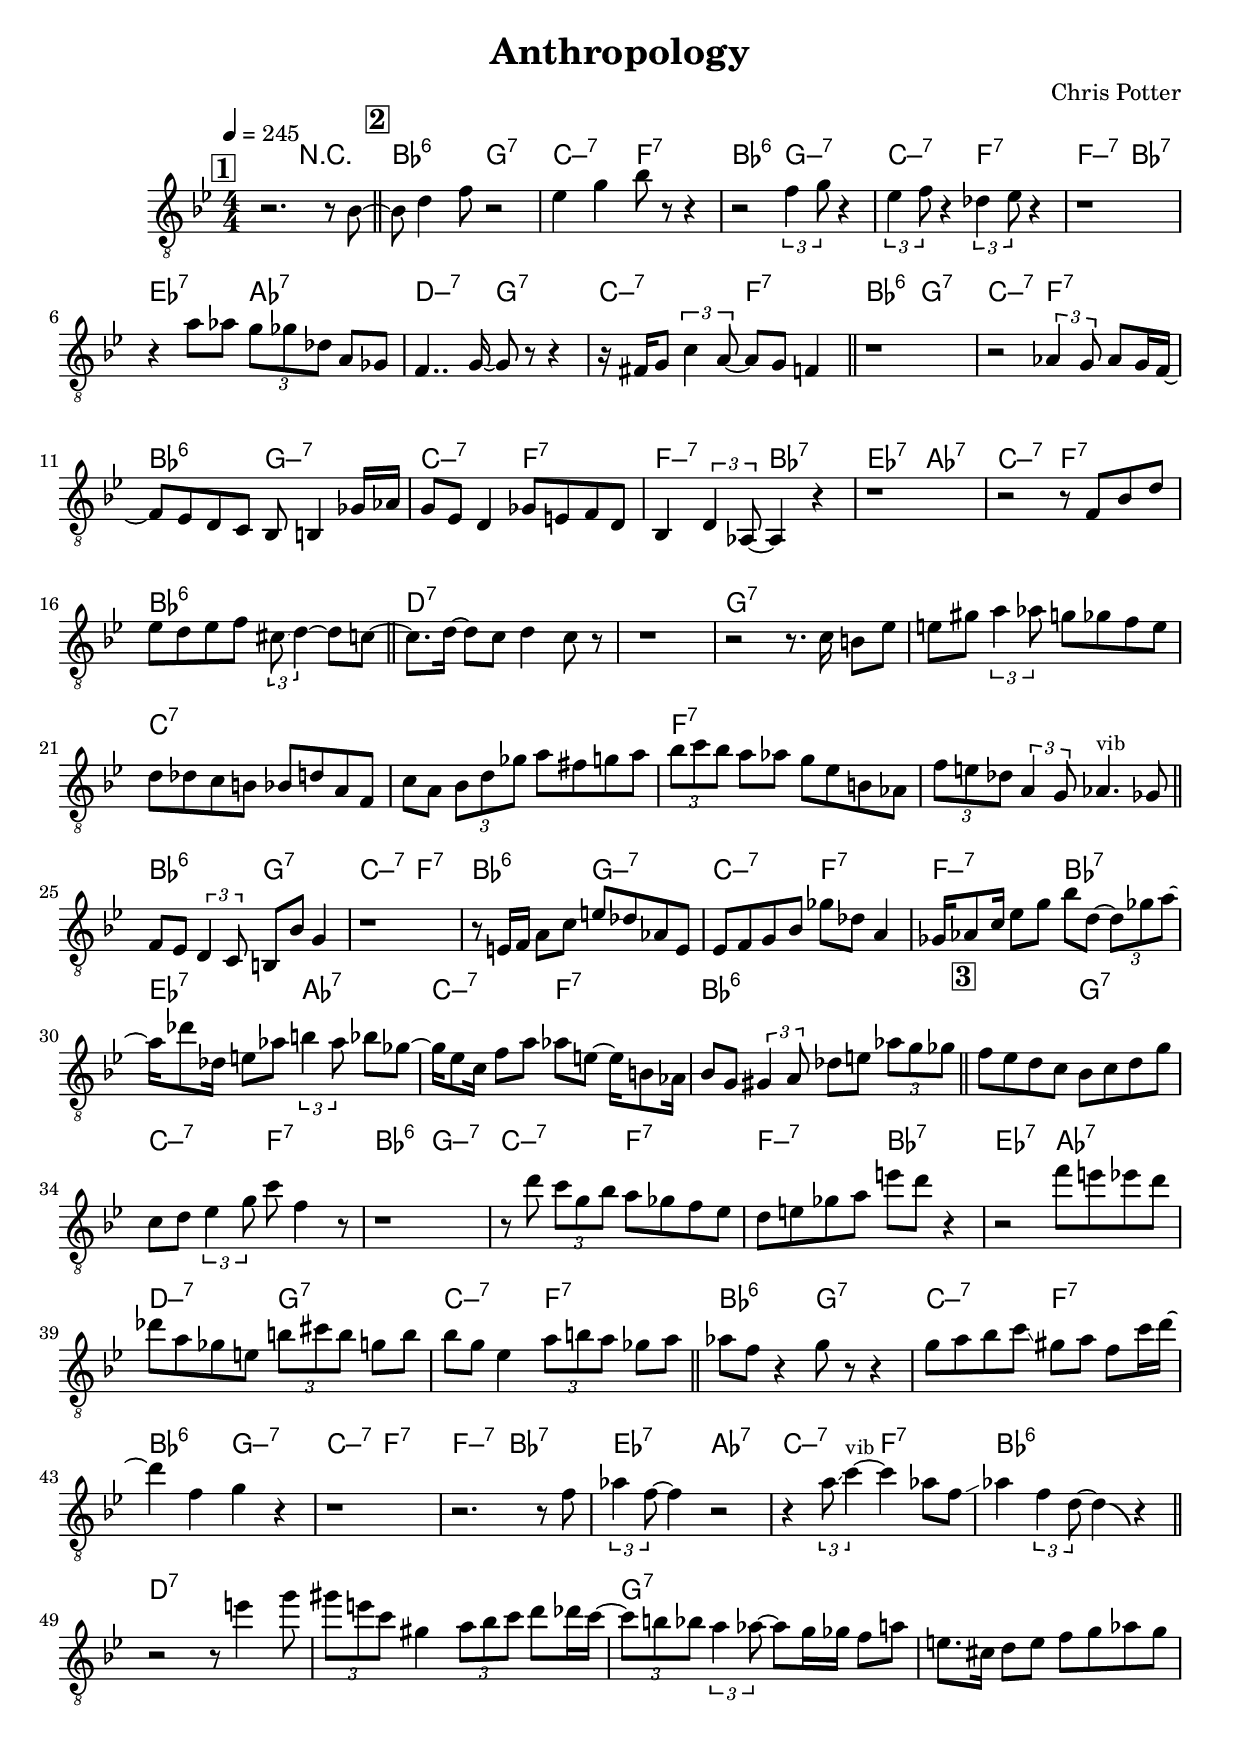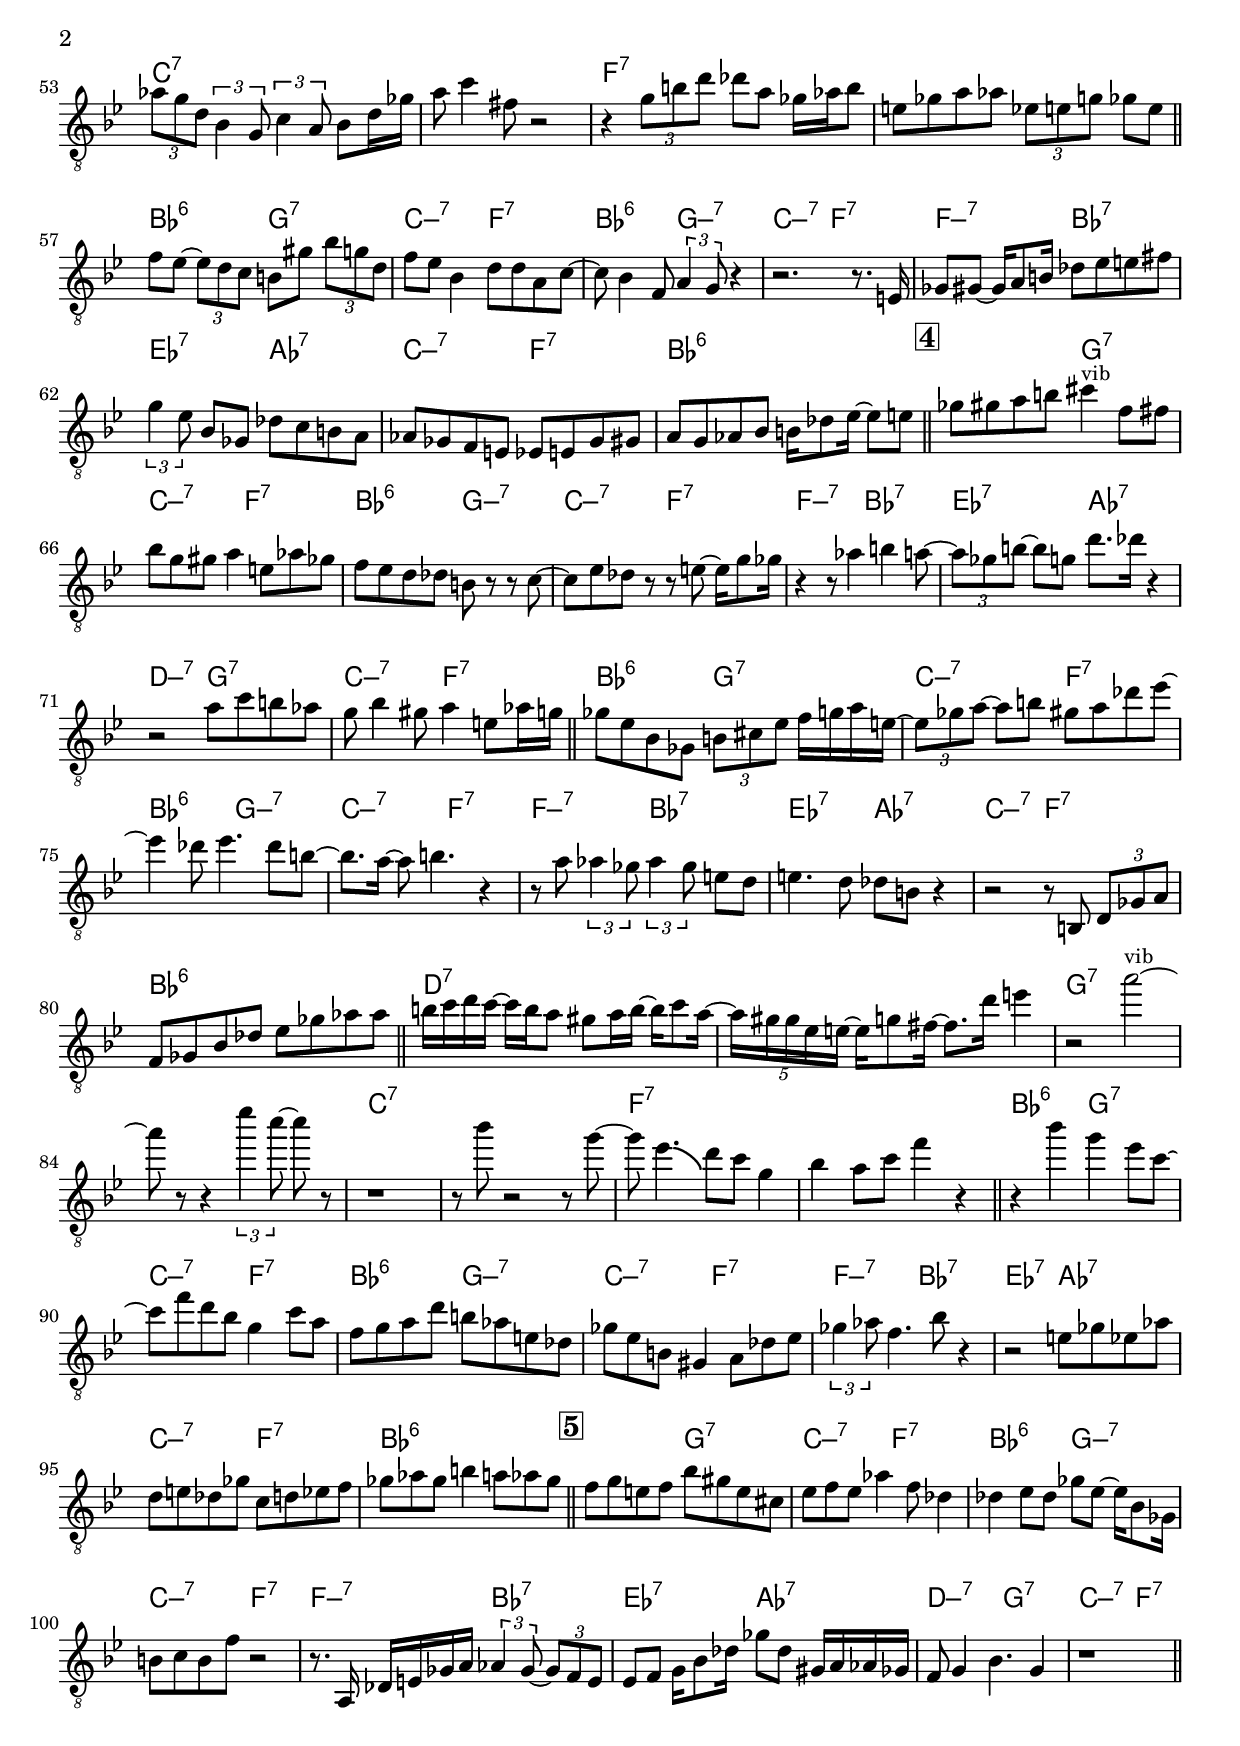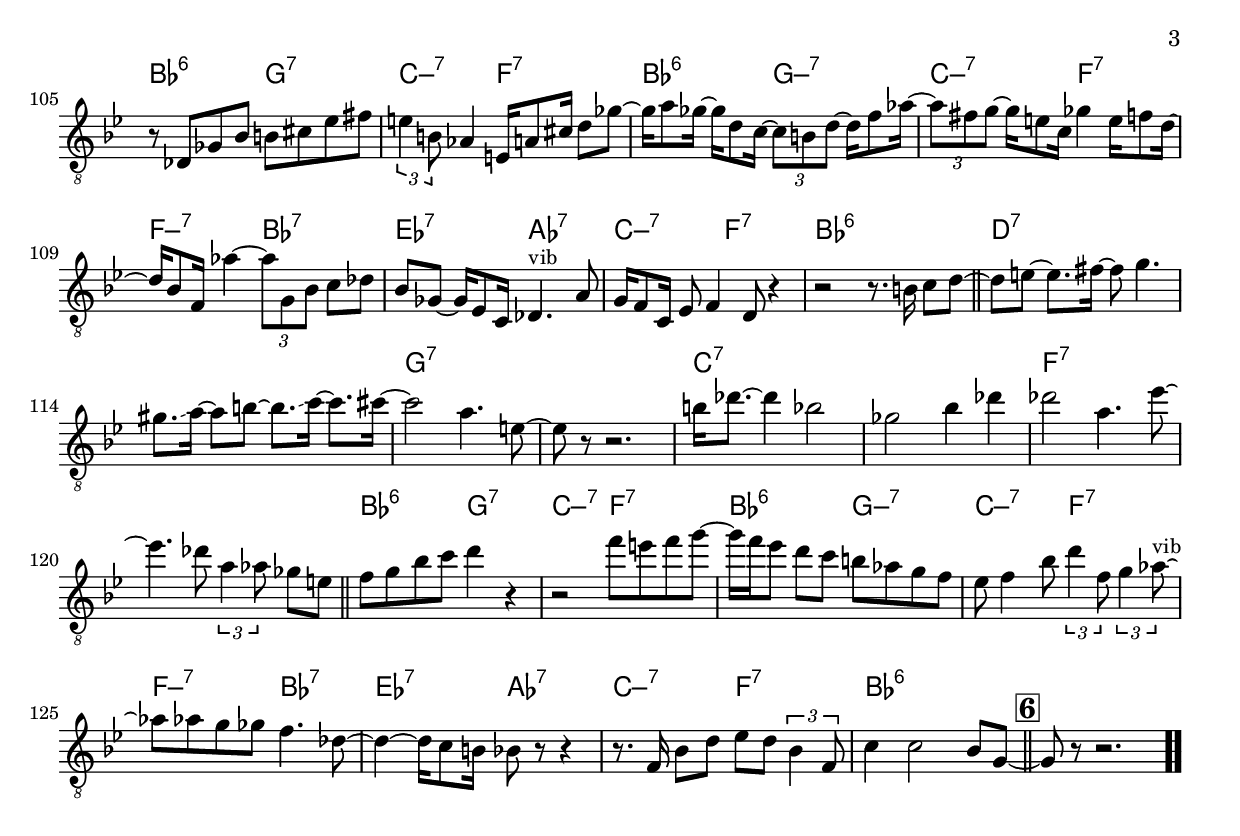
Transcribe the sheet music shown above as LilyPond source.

\version "2.13.2"

#(ly:set-option 'point-and-click #f)

\header {
  title = "Anthropology"
  composer = "Chris Potter"
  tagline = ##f
}
global =
{
    \override Staff.TimeSignature #'style = #'()
    \time 4/4
    \clef "treble_8"
    \key bes \major
    \override Rest #'direction = #'0
    \override MultiMeasureRest #'staff-position = #0
}
\score
{
<<
    \transpose c' c'

    \new ChordNames { \chords {
      \set majorSevenSymbol = \markup { "maj7" }
      \set minorChordModifier = \markup { \char ##x2013 }
      | s2 r2 
      | bes2:6 g2:7 | c2:min7 f2:7 | bes2:6 g2:min7 | c2:min7 f2:7 | f2:min7 bes2:7 | es2:7 aes2:7 | d2:min7 g2:7 | c2:min7 f2:7 
      | bes2:6 g2:7 | c2:min7 f2:7 | bes2:6 g2:min7 | c2:min7 f2:7 | f2:min7 bes2:7 | es2:7 aes2:7 | c2:min7 f2:7 | bes1:6 
      | d1:7 | s1 | g1:7 | s1 | c1:7 | s1 | f1:7 | s1 
      | bes2:6 g2:7 | c2:min7 f2:7 | bes2:6 g2:min7 | c2:min7 f2:7 | f2:min7 bes2:7 | es2:7 aes2:7 | c2:min7 f2:7 | bes1:6 
      | s2 g2:7 | c2:min7 f2:7 | bes2:6 g2:min7 | c2:min7 f2:7 | f2:min7 bes2:7 | es2:7 aes2:7 | d2:min7 g2:7 | c2:min7 f2:7 
      | bes2:6 g2:7 | c2:min7 f2:7 | bes2:6 g2:min7 | c2:min7 f2:7 | f2:min7 bes2:7 | es2:7 aes2:7 | c2:min7 f2:7 | bes1:6 
      | d1:7 | s1 | g1:7 | s1 | c1:7 | s1 | f1:7 | s1 
      | bes2:6 g2:7 | c2:min7 f2:7 | bes2:6 g2:min7 | c2:min7 f2:7 | f2:min7 bes2:7 | es2:7 aes2:7 | c2:min7 f2:7 | bes1:6 
      | s2 g2:7 | c2:min7 f2:7 | bes2:6 g2:min7 | c2:min7 f2:7 | f2:min7 bes2:7 | es2:7 aes2:7 | d2:min7 g2:7 | c2:min7 f2:7 
      | bes2:6 g2:7 | c2:min7 f2:7 | bes2:6 g2:min7 | c2:min7 f2:7 | f2:min7 bes2:7 | es2:7 aes2:7 | c2:min7 f2:7 | bes1:6 
      | d1:7 | s1 | g1:7 | s1 | c1:7 | s1 | f1:7 | s1 
      | bes2:6 g2:7 | c2:min7 f2:7 | bes2:6 g2:min7 | c2:min7 f2:7 | f2:min7 bes2:7 | es2:7 aes2:7 | c2:min7 f2:7 | bes1:6 
      | s2 g2:7 | c2:min7 f2:7 | bes2:6 g2:min7 | c2:min7 f2:7 | f2:min7 bes2:7 | es2:7 aes2:7 | d2:min7 g2:7 | c2:min7 f2:7 
      | bes2:6 g2:7 | c2:min7 f2:7 | bes2:6 g2:min7 | c2:min7 f2:7 | f2:min7 bes2:7 | es2:7 aes2:7 | c2:min7 f2:7 | bes1:6 
      | d1:7 | s1 | g1:7 | s1 | c1:7 | s1 | f1:7 | s1 
      | bes2:6 g2:7 | c2:min7 f2:7 | bes2:6 g2:min7 | c2:min7 f2:7 | f2:min7 bes2:7 | es2:7 aes2:7 | c2:min7 f2:7 | bes1:6 
      | s1|
      }
      }

    \new Staff
    <<
    \transpose c' c'

    {
      \global
  		%\override Score.MetronomeMark #'transparent = ##t
  		%\override Score.MetronomeMark #'stencil = ##f
  		
  		\override HorizontalBracket #'direction = #UP
  		\override HorizontalBracket #'bracket-flare = #'(0 . 0)
  		
  		\override TextSpanner #'dash-fraction = #1.0
  		\override TextSpanner #'bound-details #'left #'text = \markup{ \concat{\draw-line #'(0 . -1.0) \draw-line #'(1.0 . 0) }}
  		\override TextSpanner #'bound-details #'right #'text = \markup{ \concat{ \draw-line #'(1.0 . 0) \draw-line #'(0 . -1.0) }}
          \set Score.markFormatter = #format-mark-box-numbers


      \tempo 4 = 245
      \set Score.currentBarNumber = #0
     
      \bar "||" \mark \default r2. r8 bes8~ 
      \bar "||" \mark \default bes8 d'4 f'8 r2 
      | es'4 g'4 bes'8 r8 r4 
      | r2 \tuplet 3/2 {f'4 g'8} r4 
      | \tuplet 3/2 {es'4 f'8} r4 \tuplet 3/2 {des'4 es'8} r4 
      | r1 
      | r4 a'8 aes'8 \tuplet 3/2 {g'8 ges'8 des'8} a8 ges8 
      | f4.. g16~ g8 r8 r4 
      | r16 fis16\glissando  g8 \tuplet 3/2 {c'4 a8~} a8 g8 f4 
      \bar "||" r1 
      | r2 \tuplet 3/2 {aes4 g8} aes8 g16 f16~ 
      | f8 es8 d8 c8 bes,8 b,4 ges16 aes16 
      | g8 es8 d4 ges8 e8 f8 d8 
      | bes,4 \tuplet 3/2 {d4 aes,8~} aes,4 r4 
      | r1 
      | r2 r8 f8 bes8 d'8 
      | es'8 d'8 es'8 f'8 \tuplet 3/2 {cis'8\glissando  d'4~} d'8 c'8~ 
      \bar "||" c'8. d'16~ d'8 c'8 d'4 c'8 r8 
      | r1 
      | r2 r8. c'16 b8 es'8 
      | e'8 gis'8 \tuplet 3/2 {a'4 aes'8} g'8 ges'8 f'8 e'8 
      | d'8 des'8 c'8 b8 bes8 d'8 a8 f8 
      | c'8 a8 \tuplet 3/2 {bes8 d'8 ges'8} a'8 fis'8 g'8 a'8 
      | \tuplet 3/2 {bes'8 c''8 bes'8} a'8 aes'8 g'8 es'8 b8 aes8 
      | \tuplet 3/2 {f'8 e'8 des'8} \tuplet 3/2 {a4 g8} aes4.^\markup{\left-align \small vib} ges8 
      \bar "||" f8 es8 \tuplet 3/2 {d4 c8} b,8 bes8 g4 
      | r1 
      | r8 e16 f16 a8 c'8 e'8 des'8 aes8 e8 
      | es8 f8 g8 bes8 ges'8 des'8 a4 
      | ges16 aes8 c'16 es'8 g'8 bes'8 d'8~ \tuplet 3/2 {d'8 ges'8 a'8~} 
      | a'16 des''8 des'16 e'8 aes'8 \tuplet 3/2 {b'4 aes'8} bes'8 ges'8~ 
      | ges'16 es'8 c'16 f'8 a'8 aes'8 e'8~ e'16 b8 aes16 
      | bes8 g8 \tuplet 3/2 {gis4 a8} des'8 e'8 \tuplet 3/2 {aes'8 g'8 ges'8} 
      \bar "||" \mark \default f'8 es'8 d'8 c'8 bes8 c'8 d'8 g'8 
      | c'8 d'8 \tuplet 3/2 {es'4 g'8} c''8 f'4 r8 
      | r1 
      | r8 d''8 \tuplet 3/2 {c''8 g'8 bes'8} a'8 ges'8 f'8 es'8 
      | d'8 e'8 ges'8 a'8 e''8 d''8 r4 
      | r2 f''8 e''8 es''8 d''8 
      | des''8 a'8 ges'8 e'8 \tuplet 3/2 {b'8 cis''8 b'8} g'8 b'8 
      | bes'8 g'8 es'4 \tuplet 3/2 {a'8 b'8 a'8} ges'8 a'8 
      \bar "||" aes'8 f'8 r4 g'8 r8 r4 
      | g'8 a'8 bes'8 c''8\glissando  gis'8 a'8 f'8 c''16 d''16~ 
      | d''4 f'4 g'4 r4 
      | r1 
      | r2. r8 f'8 
      | \tuplet 3/2 {aes'4 f'8~} f'4 r2 
      | r4 \tuplet 3/2 {a'8\glissando  c''4~^\markup{\left-align \small vib}} c''4 aes'8 f'8\glissando  
      | aes'4 \tuplet 3/2 {f'4 d'8~} d'4\bendAfter #-4  r4 
      \bar "||" r2 r8 e''4 g''8 
      | \tuplet 3/2 {gis''8 e''8 c''8} gis'4 \tuplet 3/2 {a'8 bes'8 c''8} d''8 des''16 c''16~ 
      | \tuplet 3/2 {c''8 b'8 bes'8} \tuplet 3/2 {a'4 aes'8~} aes'8 g'16 ges'16 f'8 a'8 
      | e'8. cis'16 d'8 e'8 f'8 g'8 aes'8 g'8 
      | \tuplet 3/2 {aes'8 g'8 d'8} \tuplet 3/2 {bes4 g8} \tuplet 3/2 {c'4 a8} bes8 d'16 ges'16 
      | a'8 c''4 fis'8 r2 
      | r4 \tuplet 3/2 {g'8 b'8 d''8} des''8 a'8 ges'16 aes'16 b'8 
      | e'8 ges'8 a'8 aes'8 \tuplet 3/2 {es'8 e'8 g'8} ges'8 e'8 
      \bar "||" f'8 es'8~ \tuplet 3/2 {es'8 d'8 c'8} b8 gis'8 \tuplet 3/2 {bes'8 g'8 d'8} 
      | f'8 es'8 bes4 d'8 d'8 a8 c'8~ 
      | c'8 bes4 f8 \tuplet 3/2 {a4 g8} r4 
      | r2. r8. e16 
      | ges8 gis8~ gis16 a8 b16 des'8 es'8 e'8 fis'8 
      | \tuplet 3/2 {g'4 es'8} bes8 ges8 des'8 c'8 b8 a8 
      | aes8 ges8 f8 e8 es8 e8 ges8 gis8 
      | a8 g8 aes8 bes8 b16 des'8 es'16~ es'8 e'8 
      \bar "||" \mark \default ges'8 gis'8 a'8 b'8 cis''4^\markup{\left-align \small vib} f'8 fis'8 
      | bes'8 g'8 gis'8 a'4 e'8 aes'8 ges'8 
      | f'8 es'8 d'8 des'8 b8 r8 r8 c'8~ 
      | c'8 es'8 des'8 r8 r8 e'8~ e'16 g'8 ges'16 
      | r4 r8 aes'4 b'4 a'8~ 
      | \tuplet 3/2 {a'8 ges'8 b'8~} b'8 g'8 d''8. des''16 r4 
      | r2 a'8 c''8 b'8 aes'8 
      | g'8 bes'4 gis'8 a'4 e'8 aes'16 g'16 
      \bar "||" ges'8 es'8 bes8 ges8 \tuplet 3/2 {b8 cis'8 es'8} f'16 g'16 a'16 e'16~ 
      | \tuplet 3/2 {e'8 ges'8 a'8~} a'8 b'8 gis'8 a'8 des''8 es''8~ 
      | es''4 des''8 es''4. des''8 b'8~ 
      | b'8. a'16~ a'8 b'4. r4 
      | r8 a'8 \tuplet 3/2 {aes'4 ges'8} \tuplet 3/2 {aes'4 ges'8} e'8 d'8 
      | e'4. d'8 des'8 b8 r4 
      | r2 r8 b,8 \tuplet 3/2 {d8 ges8 a8} 
      | f8 ges8 bes8 des'8 es'8 ges'8 aes'8 aes'8 
      \bar "||" b'16 c''16 d''16 c''16~ c''16 b'16 a'8 gis'8 a'16 b'16~ b'16 c''8 a'16~ 
      | \tuplet 5/4 {a'16 gis'16 gis'16 es'16 e'16~} e'16 g'8 fis'16~ fis'8. d''16\glissando  e''4 
      | r2 a''2~^\markup{\left-align \small vib} 
      | a''8 r8 r4 \tuplet 3/2 {es'''4 c'''8~} c'''8 r8 
      | r1 
      | r8 bes''8 r2 r8 g''8~ 
      | g''8 es''4.\bendAfter #-4  d''8 c''8 g'4 
      | bes'4 a'8 c''8 f''4 r4 
      \bar "||" r4 bes''4 g''4 es''8 c''8~ 
      | c''8 f''8 d''8 bes'8 g'4 c''8 a'8 
      | f'8 g'8 a'8 d''8 b'8 aes'8 e'8 des'8 
      | ges'8 es'8 b8 gis4 a8 des'8 es'8 
      | \tuplet 3/2 {ges'4 aes'8} f'4. bes'8 r4 
      | r2 e'8 ges'8 es'8 aes'8 
      | d'8 e'8 des'8 ges'8 c'8 d'8 es'8 f'8 
      | ges'8 aes'8 ges'8 b'4 a'8 aes'8 ges'8 
      \bar "||" \mark \default f'8 g'8 e'8 f'8 bes'8 gis'8 e'8 cis'8 
      | es'8 f'8 es'8 aes'4 f'8 des'4 
      | des'4 es'8 des'8 ges'8 es'8~ es'16 bes8 ges16 
      | b8 c'8 b8 f'8 r2 
      | r8. a,16 des16 e16 ges16 a16 \tuplet 3/2 {aes4 ges8~} \tuplet 3/2 {ges8 f8 e8} 
      | es8 f8 g16 bes8 des'16 ges'8 des'8 gis16 a16 aes16 ges16 
      | f8 g4 bes4. g4 
      | r1 
      \bar "||" r8 des8 ges8 bes8 b8 cis'8 es'8 fis'8 
      | \tuplet 3/2 {e'4 b8} aes4 e16 a8 cis'16 d'8 ges'8~ 
      | ges'16 a'8 ges'16~ ges'16 d'8 c'16~ \tuplet 3/2 {c'8 b8 d'8~} d'16 f'8 aes'16~ 
      | \tuplet 3/2 {aes'8 fis'8 g'8~} g'16 e'8 c'16 ges'4 e'16 f'8 d'16~ 
      | d'16 bes8 f16 aes'4~ \tuplet 3/2 {aes'8 g8 bes8} c'8 des'8 
      | bes8 ges8~ ges16 es8 c16 des4.^\markup{\left-align \small vib} a8 
      | g16 f8 c16 es8 f4 d8 r4 
      | r2 r8. b16 c'8 d'8~ 
      \bar "||" d'8 e'8~ e'8. fis'16~ fis'8 g'4. 
      | gis'8.\glissando  a'16~ a'8 b'8~ b'8.\glissando  c''16~ c''8.\glissando  cis''16~ 
      | cis''2 a'4. e'8~ 
      | e'8 r8 r2. 
      | b'16 des''8.~ des''4 bes'2 
      | ges'2 bes'4 des''4 
      | des''2 a'4. es''8~ 
      | es''4. des''8 \tuplet 3/2 {a'4 aes'8} ges'8 e'8 
      \bar "||" f'8 g'8 bes'8 c''8 d''4\glissando  r4 
      | r2 f''8 e''8 f''8 g''8~ 
      | g''16 f''16 es''8 d''8 c''8 b'8 aes'8 g'8 f'8 
      | es'8 f'4 bes'8 \tuplet 3/2 {d''4 f'8} \tuplet 3/2 {g'4 aes'8~^\markup{\left-align \small vib}} 
      | aes'8 aes'8 g'8 ges'8 f'4. des'8~ 
      | des'4~ des'16 c'8 b16 bes8 r8 r4 
      | r8. f16 bes8 d'8 es'8 d'8 \tuplet 3/2 {bes4 f8} 
      | c'4 c'2 bes8 g8~ 
      \bar "||" \mark \default g8 r8 r2.\bar  ".."
    }
    >>
>>    
}
